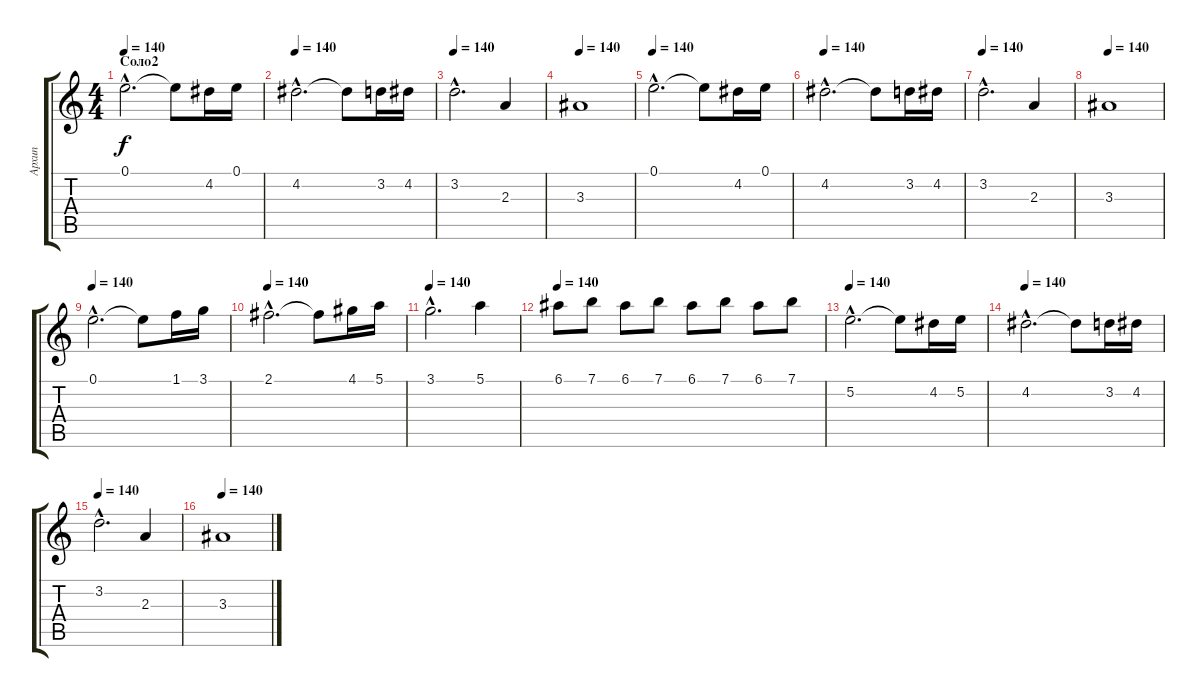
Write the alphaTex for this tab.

\track ("Архип" "Архип") {instrument distortionguitar}
\staff {score tabs}
\tuning (E4 B3 G3 D3 A2 E2) {hide}
\ts (4 4)
\section ("" "Соло2")
\tempo 140
\clef g2
\ks c
0.1{hac}.2{d dy f} 0.1{t}.8 4.2.16 0.1.16 |
\tempo 140
4.2{hac}.2{d} 4.2{t}.8 3.2.16 4.2.16 |
\tempo 140
3.2{hac}.2{d} 2.3.4 |
\tempo 140
3.3.1 |
\tempo 140
0.1{hac}.2{d} 0.1{t}.8 4.2.16 0.1.16 |
\tempo 140
4.2{hac}.2{d} 4.2{t}.8 3.2.16 4.2.16 |
\tempo 140
3.2{hac}.2{d} 2.3.4 |
\tempo 140
3.3.1 |
\tempo 140
0.1{hac}.2{d} 0.1{t}.8 1.1.16 3.1.16 |
\tempo 140
2.1{hac}.2{d} 2.1{t}.8 4.1.16 5.1.16 |
\tempo 140
3.1{hac}.2{d} 5.1.4 |
\tempo 140
6.1.8 7.1.8 6.1.8 7.1.8 6.1.8 7.1.8 6.1.8 7.1.8 |
\tempo 140
5.2{hac}.2{d} 5.2{t}.8 4.2.16 5.2.16 |
\tempo 140
4.2{hac}.2{d} 4.2{t}.8 3.2.16 4.2.16 |
\tempo 140
3.2{hac}.2{d} 2.3.4 |
\tempo 140
3.3.1
